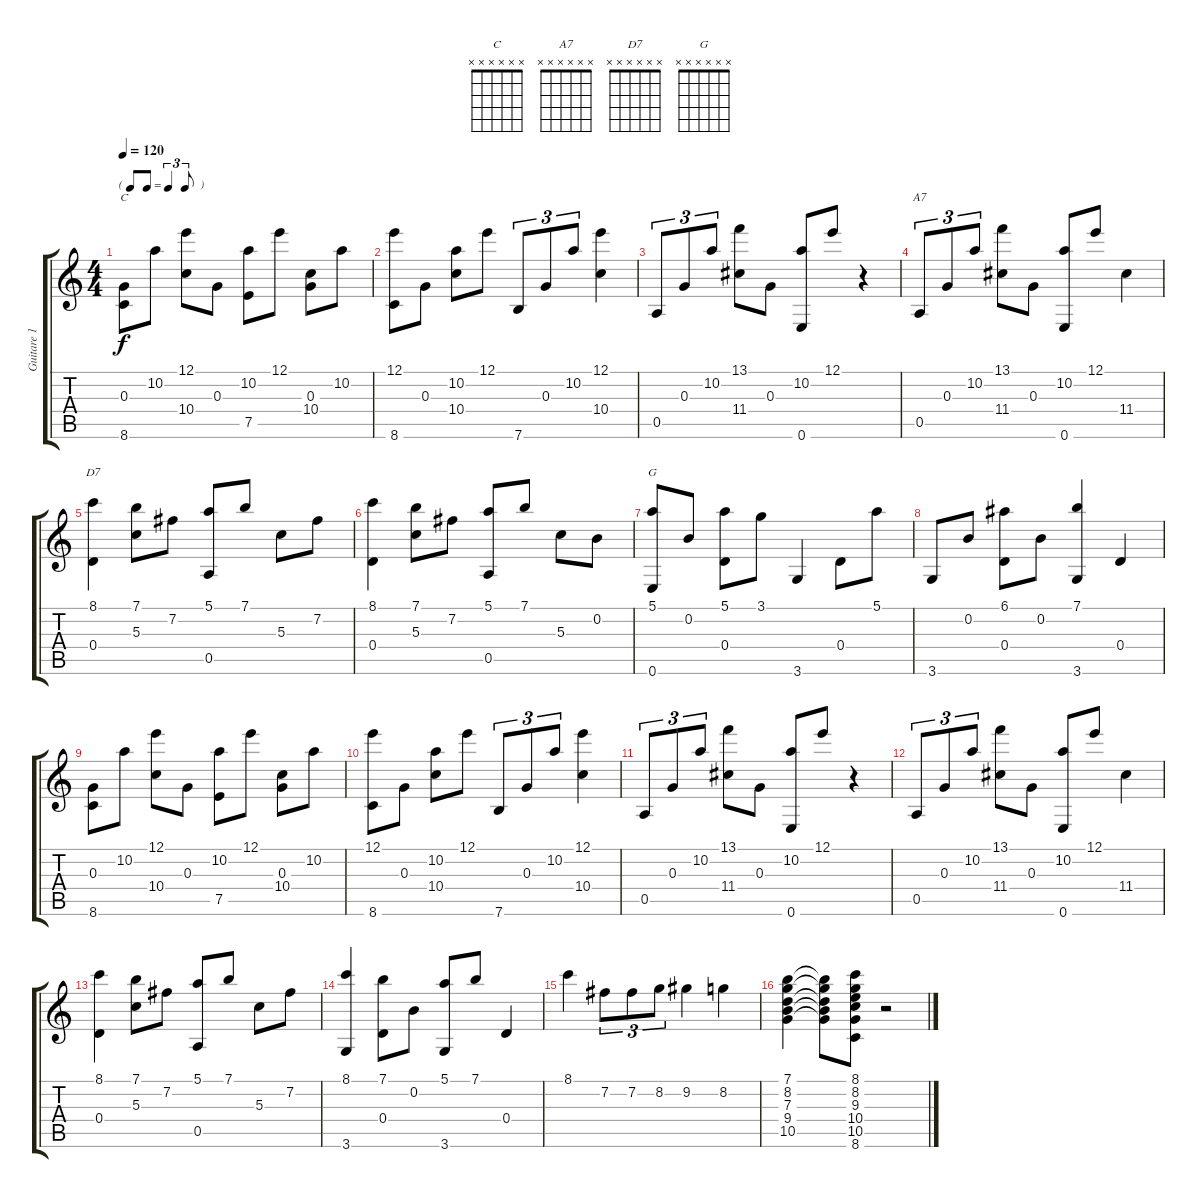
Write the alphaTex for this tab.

\track ("Guitare 1" "Guitare 1") {instrument acousticguitarsteel}
\staff {score tabs}
\tuning (E4 B3 G3 D3 A2 E2) {hide}
\chord ("C" x x x x x x) {firstfret 0}
\chord ("A7" x x x x x x) {firstfret 0}
\chord ("D7" x x x x x x) {firstfret 0}
\chord ("G" x x x x x x) {firstfret 0}
\ts (4 4)
\tf triplet8th
\tempo 120
\clef g2
\ks c
(0.3 8.6).8{ch "C" dy f} 10.2.8 (12.1 10.4).8 0.3.8 (10.2 7.5).8 12.1.8 (0.3 10.4).8 10.2.8 |
(12.1 8.6).8 0.3.8 (10.2 10.4).8 12.1.8 7.6.8{tu (3 2)} 0.3.8{tu (3 2)} 10.2.8{tu (3 2)} (12.1 10.4).4 |
0.5.8{tu (3 2)} 0.3.8{tu (3 2)} 10.2.8{tu (3 2)} (13.1 11.4).8 0.3.8 (10.2 0.6).8 12.1.8 r.4 |
0.5.8{tu (3 2) ch "A7"} 0.3.8{tu (3 2)} 10.2.8{tu (3 2)} (13.1 11.4).8 0.3.8 (10.2 0.6).8 12.1.8 11.4.4 |
(8.1 0.4).4{ch "D7"} (7.1 5.3).8 7.2.8 (5.1 0.5).8 7.1.8 5.3.8 7.2.8 |
(8.1 0.4).4 (7.1 5.3).8 7.2.8 (5.1 0.5).8 7.1.8 5.3.8 0.2.8 |
(5.1 0.6).8{ch "G"} 0.2.8 (5.1 0.4).8 3.1.8 3.6.4 0.4.8 5.1.8 |
3.6.8 0.2.8 (6.1 0.4).8 0.2.8 (7.1 3.6).4 0.4.4 |
(0.3 8.6).8 10.2.8 (12.1 10.4).8 0.3.8 (10.2 7.5).8 12.1.8 (0.3 10.4).8 10.2.8 |
(12.1 8.6).8 0.3.8 (10.2 10.4).8 12.1.8 7.6.8{tu (3 2)} 0.3.8{tu (3 2)} 10.2.8{tu (3 2)} (12.1 10.4).4 |
0.5.8{tu (3 2)} 0.3.8{tu (3 2)} 10.2.8{tu (3 2)} (13.1 11.4).8 0.3.8 (10.2 0.6).8 12.1.8 r.4 |
0.5.8{tu (3 2)} 0.3.8{tu (3 2)} 10.2.8{tu (3 2)} (13.1 11.4).8 0.3.8 (10.2 0.6).8 12.1.8 11.4.4 |
(8.1 0.4).4 (7.1 5.3).8 7.2.8 (5.1 0.5).8 7.1.8 5.3.8 7.2.8 |
(8.1 3.6).4 (7.1 0.4).8 0.2.8 (5.1 3.6).8 7.1.8 0.4.4 |
8.1.4 7.2.8{tu (3 2)} 7.2.8{tu (3 2)} 8.2.8{tu (3 2)} 9.2.4 8.2.4 |
(7.1 8.2 7.3 9.4 10.5).4 (7.1{t} 8.2{t} 7.3{t} 9.4{t} 10.5{t}).8 (8.1 8.2 9.3 10.4 10.5 8.6).8 r.2
